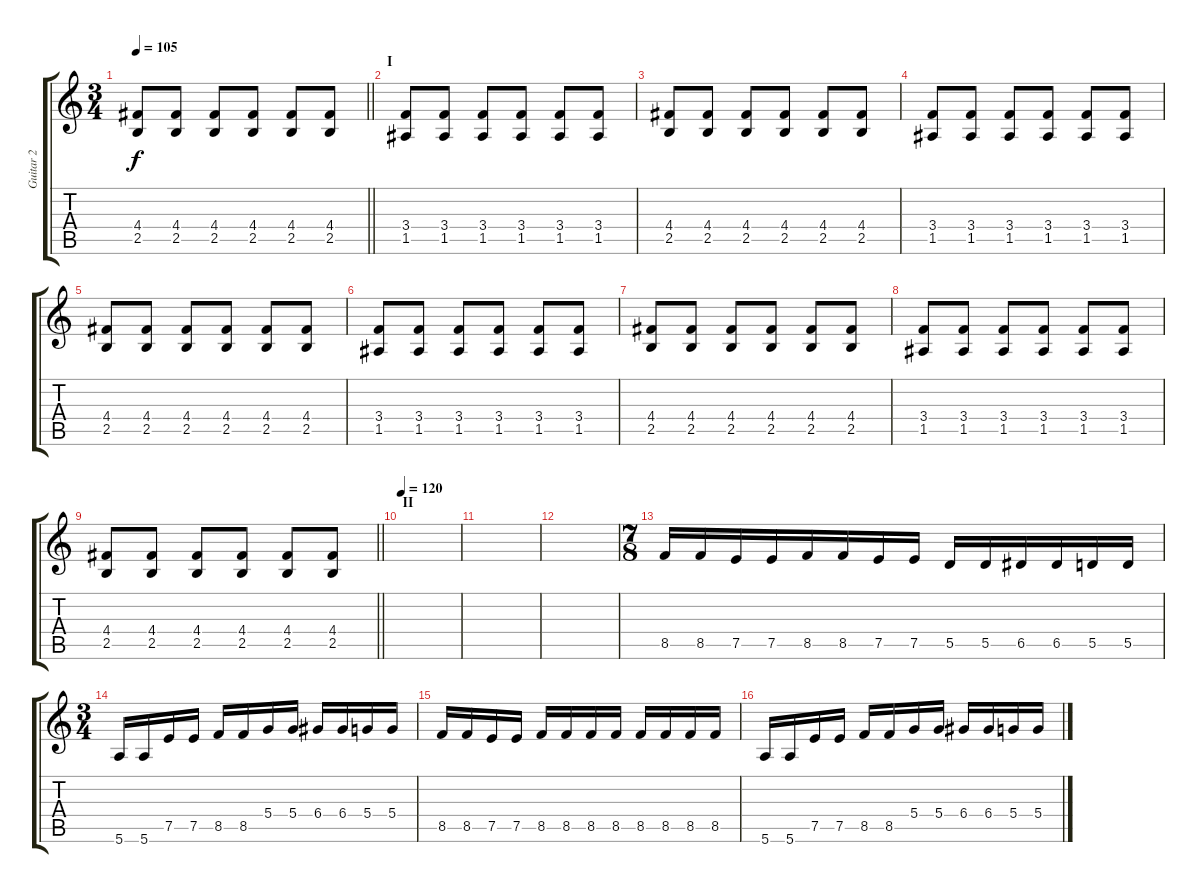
\track ("Guitar 2" "Guitar 2") {instrument distortionguitar}
\staff {score tabs}
\tuning (E4 B3 G3 D3 A2 E2) {hide}
\ts (3 4)
\tempo 105
\clef g2
\barLineRight lightlight
\ks c
(4.4 2.5).8{dy f} (4.4 2.5).8 (4.4 2.5).8 (4.4 2.5).8 (4.4 2.5).8 (4.4 2.5).8 |
\section ("" "I")
(3.4 1.5).8 (3.4 1.5).8 (3.4 1.5).8 (3.4 1.5).8 (3.4 1.5).8 (3.4 1.5).8 |
(4.4 2.5).8 (4.4 2.5).8 (4.4 2.5).8 (4.4 2.5).8 (4.4 2.5).8 (4.4 2.5).8 |
(3.4 1.5).8 (3.4 1.5).8 (3.4 1.5).8 (3.4 1.5).8 (3.4 1.5).8 (3.4 1.5).8 |
(4.4 2.5).8 (4.4 2.5).8 (4.4 2.5).8 (4.4 2.5).8 (4.4 2.5).8 (4.4 2.5).8 |
(3.4 1.5).8 (3.4 1.5).8 (3.4 1.5).8 (3.4 1.5).8 (3.4 1.5).8 (3.4 1.5).8 |
(4.4 2.5).8 (4.4 2.5).8 (4.4 2.5).8 (4.4 2.5).8 (4.4 2.5).8 (4.4 2.5).8 |
(3.4 1.5).8 (3.4 1.5).8 (3.4 1.5).8 (3.4 1.5).8 (3.4 1.5).8 (3.4 1.5).8 |
\barLineRight lightlight
(4.4 2.5).8 (4.4 2.5).8 (4.4 2.5).8 (4.4 2.5).8 (4.4 2.5).8 (4.4 2.5).8 |
\section ("" "II")
\tempo 120
|
|
|
\ts (7 8)
8.5.16 8.5.16 7.5.16 7.5.16 8.5.16 8.5.16 7.5.16 7.5.16 5.5.16 5.5.16 6.5.16 6.5.16 5.5.16 5.5.16 |
\ts (3 4)
5.6.16 5.6.16 7.5.16 7.5.16 8.5.16 8.5.16 5.4.16 5.4.16 6.4.16 6.4.16 5.4.16 5.4.16 |
8.5.16 8.5.16 7.5.16 7.5.16 8.5.16 8.5.16 8.5.16 8.5.16 8.5.16 8.5.16 8.5.16 8.5.16 |
5.6.16 5.6.16 7.5.16 7.5.16 8.5.16 8.5.16 5.4.16 5.4.16 6.4.16 6.4.16 5.4.16 5.4.16
